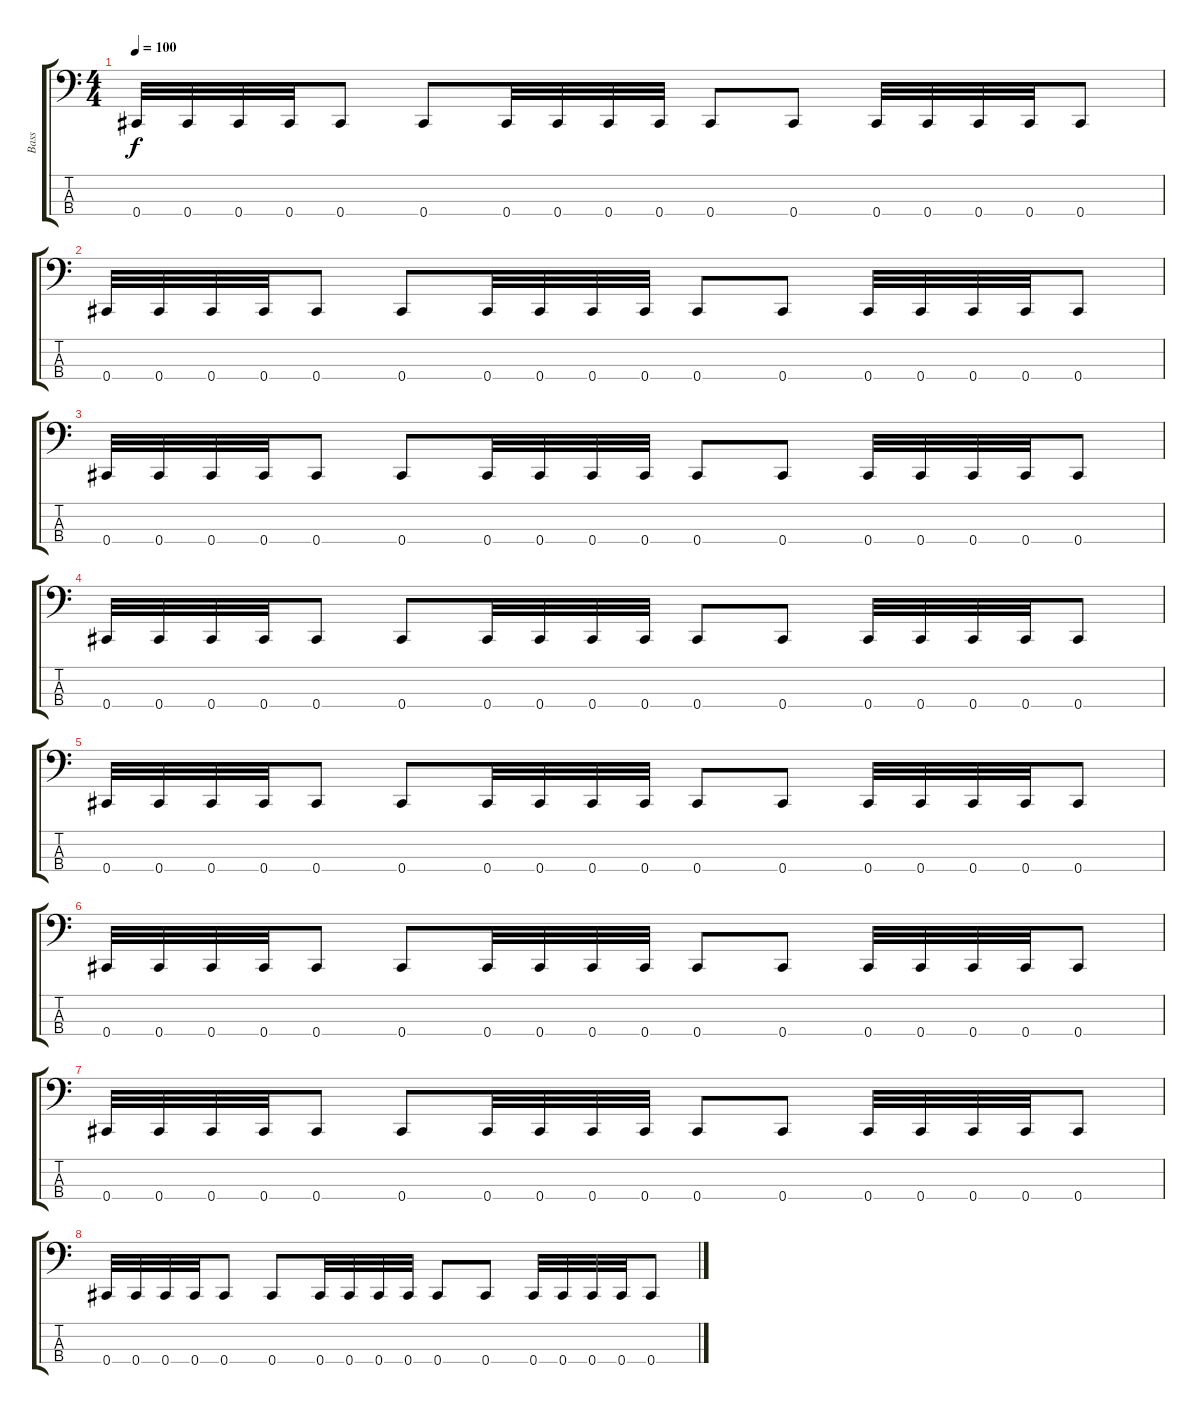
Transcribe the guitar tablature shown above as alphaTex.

\track ("Bass" "Bass") {instrument electricbassfinger}
\staff {score tabs}
\tuning (Gb2 Db2 Ab1 Db1) {hide}
\ts (4 4)
\tempo 100
\clef f4
\ks c
0.4.32{dy f instrument electricbassfinger} 0.4.32 0.4.32 0.4.32 0.4.8 0.4.8 0.4.32 0.4.32 0.4.32 0.4.32 0.4.8 0.4.8 0.4.32 0.4.32 0.4.32 0.4.32 0.4.8 |
0.4.32 0.4.32 0.4.32 0.4.32 0.4.8 0.4.8 0.4.32 0.4.32 0.4.32 0.4.32 0.4.8 0.4.8 0.4.32 0.4.32 0.4.32 0.4.32 0.4.8 |
0.4.32 0.4.32 0.4.32 0.4.32 0.4.8 0.4.8 0.4.32 0.4.32 0.4.32 0.4.32 0.4.8 0.4.8 0.4.32 0.4.32 0.4.32 0.4.32 0.4.8 |
0.4.32 0.4.32 0.4.32 0.4.32 0.4.8 0.4.8 0.4.32 0.4.32 0.4.32 0.4.32 0.4.8 0.4.8 0.4.32 0.4.32 0.4.32 0.4.32 0.4.8 |
0.4.32 0.4.32 0.4.32 0.4.32 0.4.8 0.4.8 0.4.32 0.4.32 0.4.32 0.4.32 0.4.8 0.4.8 0.4.32 0.4.32 0.4.32 0.4.32 0.4.8 |
0.4.32 0.4.32 0.4.32 0.4.32 0.4.8 0.4.8 0.4.32 0.4.32 0.4.32 0.4.32 0.4.8 0.4.8 0.4.32 0.4.32 0.4.32 0.4.32 0.4.8 |
0.4.32 0.4.32 0.4.32 0.4.32 0.4.8 0.4.8 0.4.32 0.4.32 0.4.32 0.4.32 0.4.8 0.4.8 0.4.32 0.4.32 0.4.32 0.4.32 0.4.8 |
0.4.32 0.4.32 0.4.32 0.4.32 0.4.8 0.4.8 0.4.32 0.4.32 0.4.32 0.4.32 0.4.8 0.4.8 0.4.32 0.4.32 0.4.32 0.4.32 0.4.8
